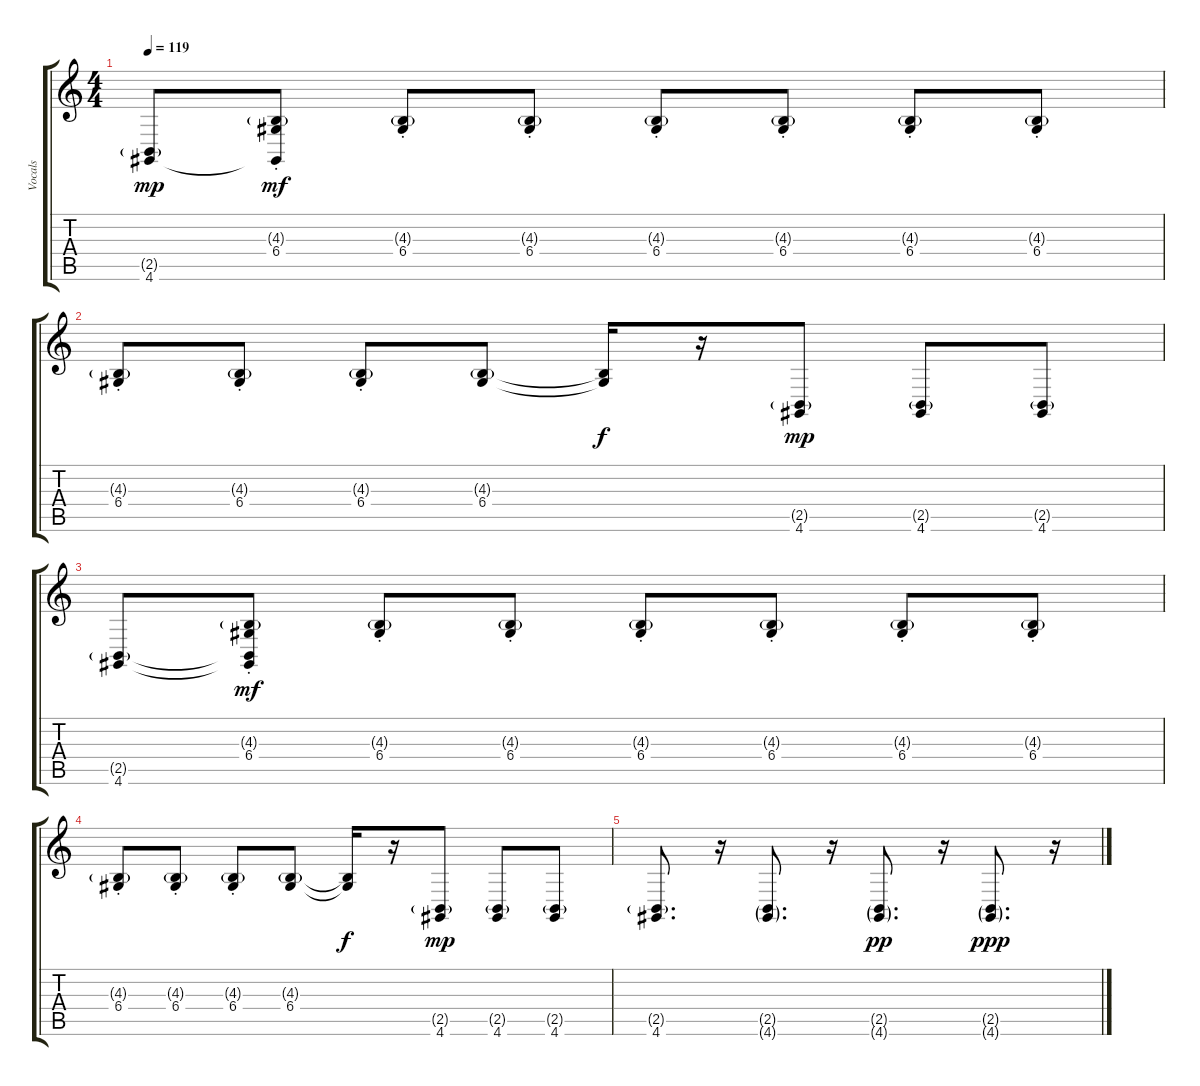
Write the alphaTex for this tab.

\track ("Vocals" "Vocals") {instrument tenorsax}
\staff {score tabs}
\tuning (E4 B3 G3 D3 A2 E2) {hide}
\ts (4 4)
\tempo 119
\clef g2
\ks c
(2.5{g} 4.6).8{dy mp} (4.3{g st} 6.4{st} 4.6{t}).8{dy mf} (4.3{g st} 6.4{st}).8 (4.3{g st} 6.4{st}).8 (4.3{g st} 6.4{st}).8 (4.3{g st} 6.4{st}).8 (4.3{g st} 6.4).8 (4.3{g st} 6.4{st}).8 |
(4.3{g st} 6.4{st}).8 (4.3{g st} 6.4{st}).8 (4.3{g st} 6.4{st}).8 (4.3{g} 6.4).8 (4.3{t} 6.4{t}).16{dy f} r.16 (2.5{g} 4.6).8{dy mp} (2.5{g} 4.6).8 (2.5{g} 4.6).8 |
(2.5{g} 4.6).8 (4.3{g st} 6.4{st} 2.5{t} 4.6{t}).8{dy mf} (4.3{g st} 6.4{st}).8 (4.3{g st} 6.4{st}).8 (4.3{g st} 6.4{st}).8 (4.3{g st} 6.4{st}).8 (4.3{g st} 6.4).8 (4.3{g st} 6.4{st}).8 |
(4.3{g st} 6.4{st}).8 (4.3{g st} 6.4{st}).8 (4.3{g st} 6.4{st}).8 (4.3{g} 6.4).8 (4.3{t} 6.4{t}).16{dy f} r.16 (2.5{g} 4.6).8{dy mp} (2.5{g} 4.6).8 (2.5{g} 4.6).8 |
(2.5{g} 4.6).8{d} r.16 (2.5{g} 4.6{g}).8{d} r.16 (2.5{g} 4.6{g}).8{d dy pp} r.16 (2.5{g} 4.6{g}).8{d dy ppp} r.16
